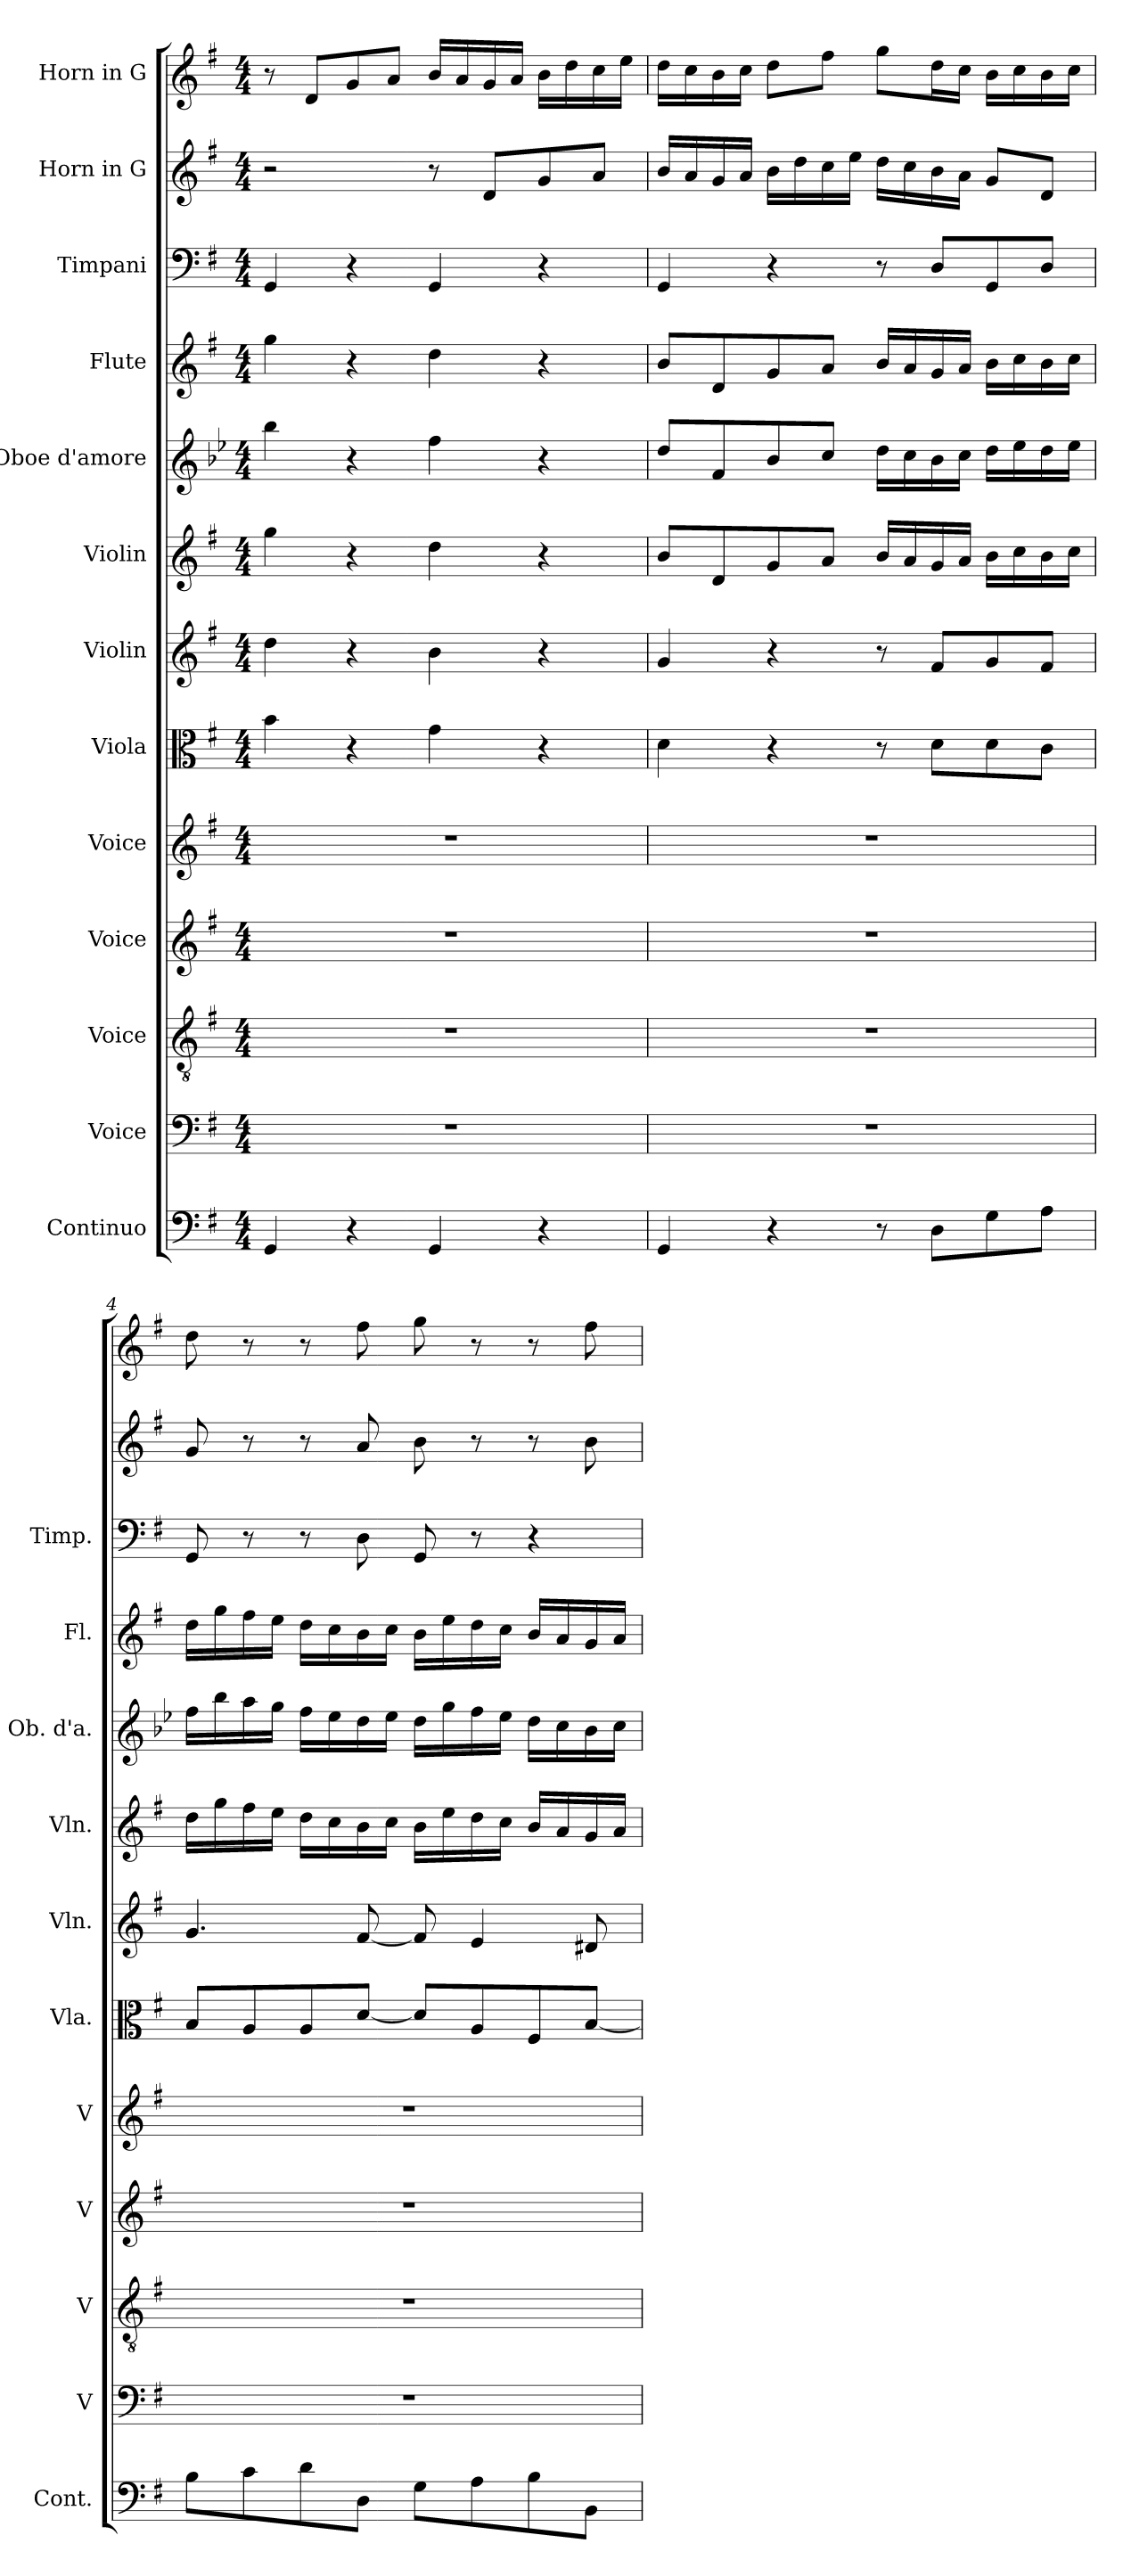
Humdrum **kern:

**kern	**kern	**kern	**kern	**kern	**kern	**kern	**kern	**kern	**kern	**kern	**kern	**kern
*part13	*part12	*part11	*part10	*part9	*part8	*part7	*part6	*part5	*part4	*part3	*part2	*part1
*staff13	*staff12	*staff11	*staff10	*staff9	*staff8	*staff7	*staff6	*staff5	*staff4	*staff3	*staff2	*staff1
*I"Continuo	*I"Voice	*I"Voice	*I"Voice	*I"Voice	*I"Viola	*I"Violin	*I"Violin	*I"Oboe d'amore	*I"Flute	*I"Timpani	*I"Horn in G	*I"Horn in G
*I'Cont.	*I'V	*I'V	*I'V	*I'V	*I'Vla.	*I'Vln.	*I'Vln.	*I'Ob. d'a.	*I'Fl.	*I'Timp.	*	*
*clefF4	*clefF4	*clefGv2	*clefG2	*clefG2	*clefC3	*clefG2	*clefG2	*clefG2	*clefG2	*clefF4	*clefG2	*clefG2
*	*	*	*	*	*	*	*	*ITrd2c3	*	*	*ITrd3c5	*ITrd3c5
*k[f#]	*k[f#]	*k[f#]	*k[f#]	*k[f#]	*k[f#]	*k[f#]	*k[f#]	*k[f#]	*k[f#]	*k[f#]	*k[f#c#]	*k[f#c#]
*M4/4	*M4/4	*M4/4	*M4/4	*M4/4	*M4/4	*M4/4	*M4/4	*M4/4	*M4/4	*M4/4	*M4/4	*M4/4
=	=	=	=	=	=	=	=	=	=	=	=	=
4GG	1r	1r	1r	1r	4b	4dd	4gg	4gg	4gg	4GG	2r	8r
.	.	.	.	.	.	.	.	.	.	.	.	8AL
4r	.	.	.	.	4r	4r	4r	4r	4r	4r	.	8d
.	.	.	.	.	.	.	.	.	.	.	.	8eJ
4GG	.	.	.	.	4g	4b	4dd	4dd	4dd	4GG	8r	16f#LL
.	.	.	.	.	.	.	.	.	.	.	.	16e
.	.	.	.	.	.	.	.	.	.	.	8AL	16d
.	.	.	.	.	.	.	.	.	.	.	.	16eJJ
4r	.	.	.	.	4r	4r	4r	4r	4r	4r	8d	16f#LL
.	.	.	.	.	.	.	.	.	.	.	.	16a
.	.	.	.	.	.	.	.	.	.	.	8eJ	16g
.	.	.	.	.	.	.	.	.	.	.	.	16bJJ
=3	=3	=3	=3	=3	=3	=3	=3	=3	=3	=3	=3	=3
4GG	1r	1r	1r	1r	4d	4g	8bL	8bL	8bL	4GG	16f#LL	16aLL
.	.	.	.	.	.	.	.	.	.	.	16e	16g
.	.	.	.	.	.	.	8d	8d	8d	.	16d	16f#
.	.	.	.	.	.	.	.	.	.	.	16eJJ	16gJJ
4r	.	.	.	.	4r	4r	8g	8g	8g	4r	16f#LL	8aL
.	.	.	.	.	.	.	.	.	.	.	16a	.
.	.	.	.	.	.	.	8aJ	8aJ	8aJ	.	16g	8cc#J
.	.	.	.	.	.	.	.	.	.	.	16bJJ	.
8r	.	.	.	.	8r	8r	16bLL	16bLL	16bLL	8r	16aLL	8ddL
.	.	.	.	.	.	.	16a	16a	16a	.	16g	.
8DL	.	.	.	.	8dL	8f#L	16g	16g	16g	8DL	16f#	16aL
.	.	.	.	.	.	.	16aJJ	16aJJ	16aJJ	.	16eJJ	16gJJ
8G	.	.	.	.	8d	8g	16bLL	16bLL	16bLL	8GG	8dL	16f#LL
.	.	.	.	.	.	.	16cc	16cc	16cc	.	.	16g
8AJ	.	.	.	.	8cJ	8f#J	16b	16b	16b	8DJ	8AJ	16f#
.	.	.	.	.	.	.	16ccJJ	16ccJJ	16ccJJ	.	.	16gJJ
=4	=4	=4	=4	=4	=4	=4	=4	=4	=4	=4	=4	=4
8BL	1r	1r	1r	1r	8BL	4.g	16ddLL	16ddLL	16ddLL	8GG	8d	8a
.	.	.	.	.	.	.	16gg	16gg	16gg	.	.	.
8c	.	.	.	.	8A	.	16ff#	16ff#	16ff#	8r	8r	8r
.	.	.	.	.	.	.	16eeJJ	16eeJJ	16eeJJ	.	.	.
8d	.	.	.	.	8A	.	16ddLL	16ddLL	16ddLL	8r	8r	8r
.	.	.	.	.	.	.	16cc	16cc	16cc	.	.	.
8DJ	.	.	.	.	[8dJ	[8f#	16b	16b	16b	8D	8e	8cc#
.	.	.	.	.	.	.	16ccJJ	16ccJJ	16ccJJ	.	.	.
8GL	.	.	.	.	8dL]	8f#]	16bLL	16bLL	16bLL	8GG	8f#	8dd
.	.	.	.	.	.	.	16ee	16ee	16ee	.	.	.
8A	.	.	.	.	8A	4e	16dd	16dd	16dd	8r	8r	8r
.	.	.	.	.	.	.	16ccJJ	16ccJJ	16ccJJ	.	.	.
8B	.	.	.	.	8F#	.	16bLL	16bLL	16bLL	4r	8r	8r
.	.	.	.	.	.	.	16a	16a	16a	.	.	.
8BBJ	.	.	.	.	[8BJ	8d#X	16g	16g	16g	.	8f#	8cc#
.	.	.	.	.	.	.	16aJJ	16aJJ	16aJJ	.	.	.
=	=	=	=	=	=	=	=	=	=	=	=	=
*-	*-	*-	*-	*-	*-	*-	*-	*-	*-	*-	*-	*-
